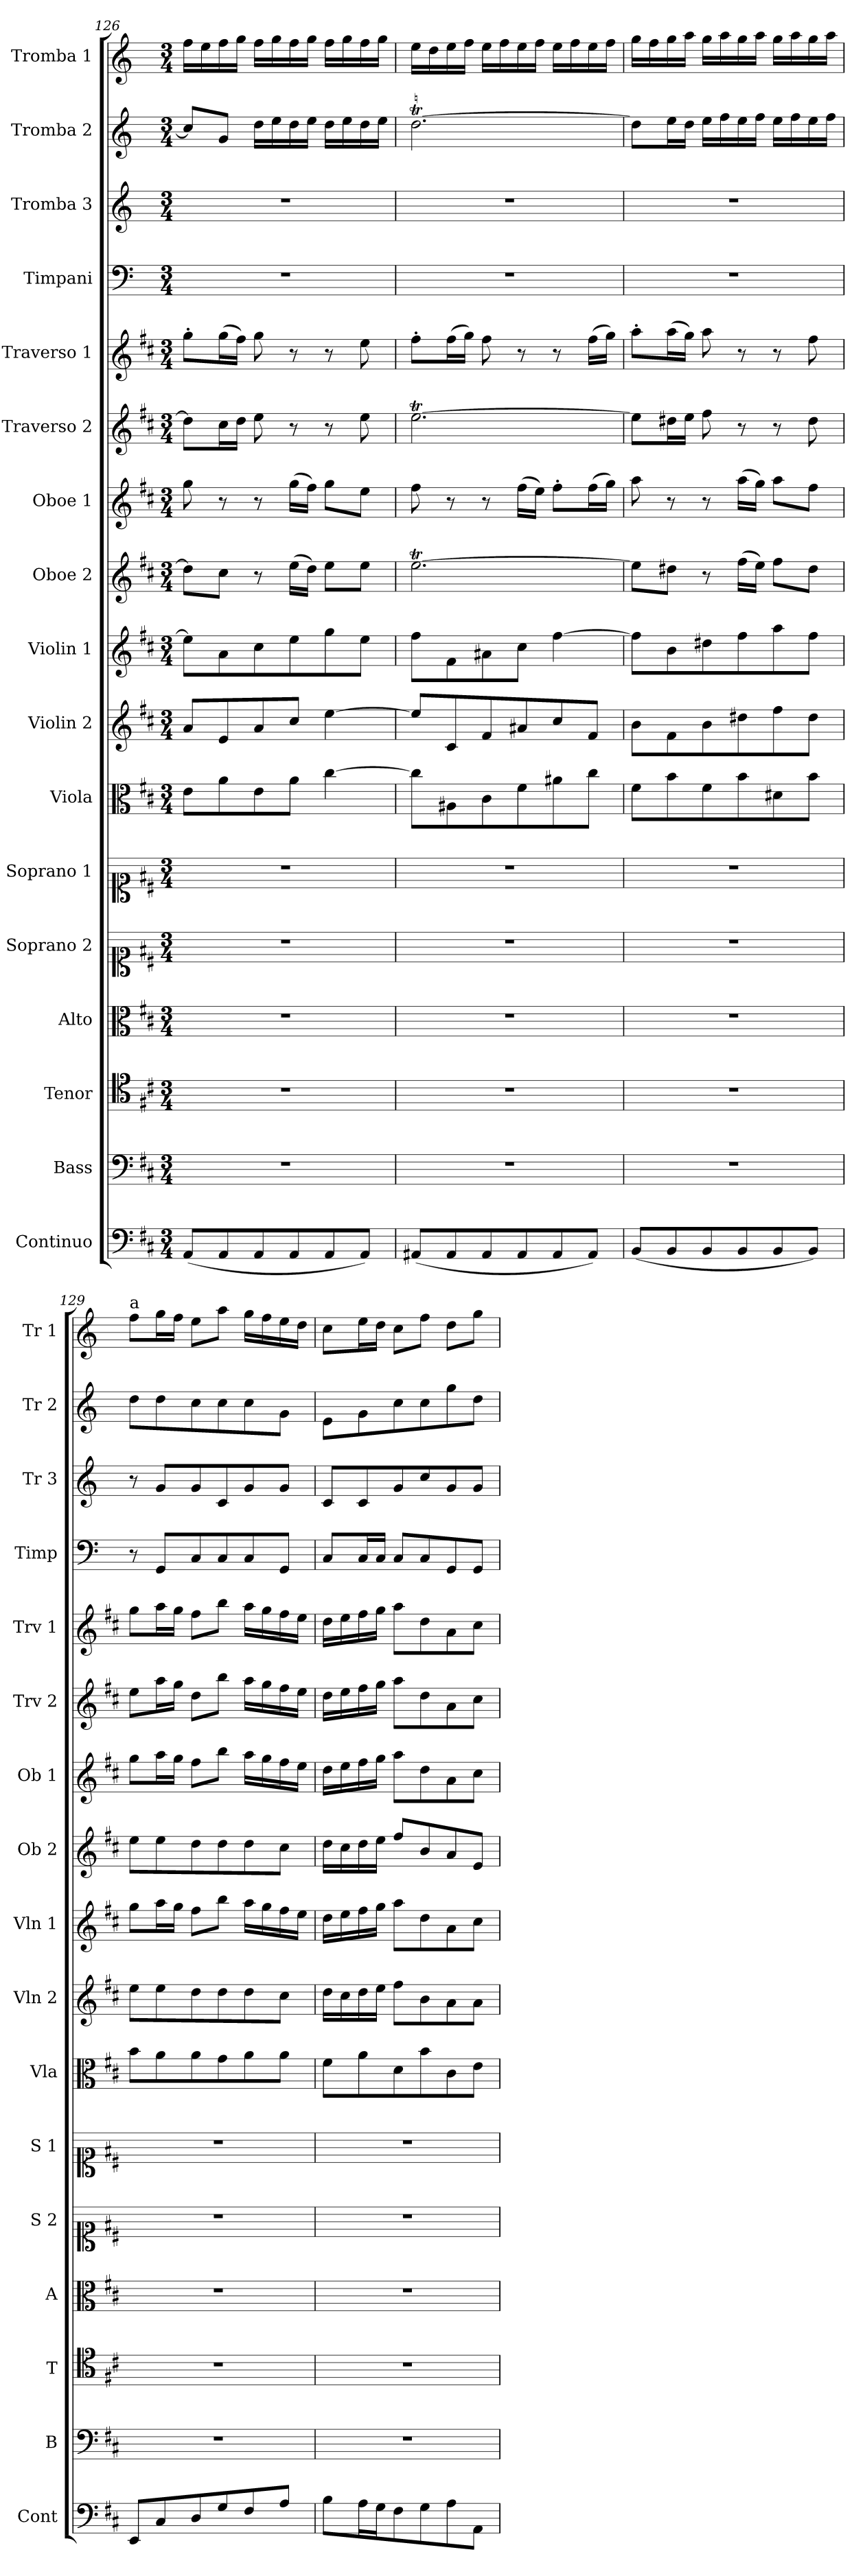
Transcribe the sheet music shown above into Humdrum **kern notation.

**kern	**kern	**kern	**kern	**kern	**kern	**kern	**kern	**kern	**kern	**kern	**kern	**kern	**kern	**kern	**kern	**kern
*part17	*part16	*part15	*part14	*part13	*part12	*part11	*part10	*part9	*part8	*part7	*part6	*part5	*part4	*part3	*part2	*part1
*staff17	*staff16	*staff15	*staff14	*staff13	*staff12	*staff11	*staff10	*staff9	*staff8	*staff7	*staff6	*staff5	*staff4	*staff3	*staff2	*staff1
*I"Continuo	*I"Bass	*I"Tenor	*I"Alto	*I"Soprano 2	*I"Soprano 1	*I"Viola	*I"Violin 2	*I"Violin 1	*I"Oboe 2	*I"Oboe 1	*I"Traverso 2	*I"Traverso 1	*I"Timpani	*I"Tromba 3	*I"Tromba 2	*I"Tromba 1
*I'Cont	*I'B	*I'T	*I'A	*I'S 2	*I'S 1	*I'Vla	*I'Vln 2	*I'Vln 1	*I'Ob 2	*I'Ob 1	*I'Trv 2	*I'Trv 1	*I'Timp	*I'Tr 3	*I'Tr 2	*I'Tr 1
!!LO:PB:g=z
*clefF4	*clefF4	*clefC4	*clefC3	*clefC1	*clefC1	*clefC3	*clefG2	*clefG2	*clefG2	*clefG2	*clefG2	*clefG2	*clefF4	*clefG2	*clefG2	*clefG2
*	*	*	*	*	*	*	*	*	*	*	*	*	*ITrd-1c-2	*ITrd-1c-2	*ITrd-1c-2	*ITrd-1c-2
*k[f#c#]	*k[f#c#]	*k[f#c#]	*k[f#c#]	*k[f#c#]	*k[f#c#]	*k[f#c#]	*k[f#c#]	*k[f#c#]	*k[f#c#]	*k[f#c#]	*k[f#c#]	*k[f#c#]	*k[f#c#]	*k[f#c#]	*k[f#c#]	*k[f#c#]
*M3/4	*M3/4	*M3/4	*M3/4	*M3/4	*M3/4	*M3/4	*M3/4	*M3/4	*M3/4	*M3/4	*M3/4	*M3/4	*M3/4	*M3/4	*M3/4	*M3/4
=126	=126	=126	=126	=126	=126	=126	=126	=126	=126	=126	=126	=126	=126	=126	=126	=126
(8AA/L	2.r	2.r	2.r	2.r	2.r	8e\L	8a/L	8ee\L]	8dd\L]	8gg\	8dd\L]	8gg'\L	2.r	2.r	8dd/L]	16gg\LL
.	.	.	.	.	.	.	.	.	.	.	.	.	.	.	.	16ff#\
8AA/	.	.	.	.	.	8a\	8e/	8a\	8cc#\J	8r	16cc#\L	(16gg\L	.	.	8a/J	16gg\
.	.	.	.	.	.	.	.	.	.	.	16dd\JJ	16ff#\JJ)	.	.	.	16aa\JJ
8AA/	.	.	.	.	.	8e\	8a/	8cc#\	8r	8r	8ee\	8gg\	.	.	16ee\LL	16gg\LL
.	.	.	.	.	.	.	.	.	.	.	.	.	.	.	16ff#\	16aa\
8AA/	.	.	.	.	.	8a\J	8cc#/J	8ee\	(16ee\LL	(16gg\LL	8r	8r	.	.	16ee\	16gg\
.	.	.	.	.	.	.	.	.	16dd\JJ)	16ff#\JJ)	.	.	.	.	16ff#\JJ	16aa\JJ
8AA/	.	.	.	.	.	[4cc#\	[4ee\	8gg\	8ee\L	8gg\L	8r	8r	.	.	16ee\LL	16gg\LL
.	.	.	.	.	.	.	.	.	.	.	.	.	.	.	16ff#\	16aa\
8AA/J)	.	.	.	.	.	.	.	8ee\J	8ee\J	8ee\J	8ee\	8ee\	.	.	16ee\	16gg\
.	.	.	.	.	.	.	.	.	.	.	.	.	.	.	16ff#\JJ	16aa\JJ
=127	=127	=127	=127	=127	=127	=127	=127	=127	=127	=127	=127	=127	=127	=127	=127	=127
(8AA#X/L	2.r	2.r	2.r	2.r	2.r	8cc#\L]	8ee/L]	8ff#\L	[2.eeT\	8ff#\	[2.eeT\	8ff#'\L	2.r	2.r	[2.eet\	16ff#\LL
.	.	.	.	.	.	.	.	.	.	.	.	.	.	.	.	16ee\
8AA#/	.	.	.	.	.	8A#X\	8c#/	8f#\	.	8r	.	(16ff#\L	.	.	.	16ff#\
.	.	.	.	.	.	.	.	.	.	.	.	16gg\JJ)	.	.	.	16gg\JJ
8AA#/	.	.	.	.	.	8c#\	8f#/	8a#X\	.	8r	.	8ff#\	.	.	.	16ff#\LL
.	.	.	.	.	.	.	.	.	.	.	.	.	.	.	.	16gg\
8AA#/	.	.	.	.	.	8f#\	8a#X/	8cc#\J	.	(16ff#\LL	.	8r	.	.	.	16ff#\
.	.	.	.	.	.	.	.	.	.	16ee\JJ)	.	.	.	.	.	16gg\JJ
8AA#/	.	.	.	.	.	8a#X\	8cc#/	[4ff#\	.	8ff#'\L	.	8r	.	.	.	16ff#\LL
.	.	.	.	.	.	.	.	.	.	.	.	.	.	.	.	16gg\
8AA#/J)	.	.	.	.	.	8cc#\J	8f#/J	.	.	(16ff#\L	.	(16ff#\LL	.	.	.	16ff#\
.	.	.	.	.	.	.	.	.	.	16gg\JJ)	.	16gg\JJ)	.	.	.	16gg\JJ
=128	=128	=128	=128	=128	=128	=128	=128	=128	=128	=128	=128	=128	=128	=128	=128	=128
(8BB/L	2.r	2.r	2.r	2.r	2.r	8f#\L	8b\L	8ff#\L]	8ee\L]	8aa\	8ee\L]	8aa'\L	2.r	2.r	8ee\L]	16aa\LL
.	.	.	.	.	.	.	.	.	.	.	.	.	.	.	.	16gg\
8BB/	.	.	.	.	.	8b\	8f#\	8b\	8dd#X\J	8r	16dd#X\L	(16aa\L	.	.	16ff#\L	16aa\
.	.	.	.	.	.	.	.	.	.	.	16ee\JJ	16gg\JJ)	.	.	16ee\JJ	16bb\JJ
8BB/	.	.	.	.	.	8f#\	8b\	8dd#X\	8r	8r	8ff#\	8aa\	.	.	16ff#\LL	16aa\LL
.	.	.	.	.	.	.	.	.	.	.	.	.	.	.	16gg\	16bb\
8BB/	.	.	.	.	.	8b\	8dd#X\	8ff#\	(16ff#\LL	(16aa\LL	8r	8r	.	.	16ff#\	16aa\
.	.	.	.	.	.	.	.	.	16ee\JJ)	16gg\JJ)	.	.	.	.	16gg\JJ	16bb\JJ
8BB/	.	.	.	.	.	8d#X\	8ff#\	8aa\	8ff#\L	8aa\L	8r	8r	.	.	16ff#\LL	16aa\LL
.	.	.	.	.	.	.	.	.	.	.	.	.	.	.	16gg\	16bb\
8BB/J)	.	.	.	.	.	8b\J	8dd#\J	8ff#\J	8dd#\J	8ff#\J	8dd#\	8ff#\	.	.	16ff#\	16aa\
.	.	.	.	.	.	.	.	.	.	.	.	.	.	.	16gg\JJ	16bb\JJ
=129	=129	=129	=129	=129	=129	=129	=129	=129	=129	=129	=129	=129	=129	=129	=129	=129
!	!	!	!	!	!	!	!	!	!	!	!	!	!	!	!	!LO:TX:a:t=a
8EE/L	2.r	2.r	2.r	2.r	2.r	8b\L	8ee\L	8gg\L	8ee\L	8gg\L	8ee\L	8gg\L	8r	8r	8ee\L	8gg\L
8C#/	.	.	.	.	.	8a\	8ee\	16aa\L	8ee\	16aa\L	16aa\L	16aa\L	8AA/L	8a/L	8ee\	16aa\L
.	.	.	.	.	.	.	.	16gg\JJ	.	16gg\JJ	16gg\JJ	16gg\JJ	.	.	.	16gg\JJ
8D/	.	.	.	.	.	8a\	8dd\	8ff#\L	8dd\	8ff#\L	8dd\L	8ff#\L	8D/	8a/	8dd\	8ff#\L
8G/	.	.	.	.	.	8g\	8dd\	8bb\J	8dd\	8bb\J	8bb\J	8bb\J	8D/	8d/	8dd\	8bb\J
8F#/	.	.	.	.	.	8a\	8dd\	16aa\LL	8dd\	16aa\LL	16aa\LL	16aa\LL	8D/	8a/	8dd\	16aa\LL
.	.	.	.	.	.	.	.	16gg\	.	16gg\	16gg\	16gg\	.	.	.	16gg\
8A/J	.	.	.	.	.	8a\J	8cc#\J	16ff#\	8cc#\J	16ff#\	16ff#\	16ff#\	8AA/J	8a/J	8a\J	16ff#\
.	.	.	.	.	.	.	.	16ee\JJ	.	16ee\JJ	16ee\JJ	16ee\JJ	.	.	.	16ee\JJ
=130	=130	=130	=130	=130	=130	=130	=130	=130	=130	=130	=130	=130	=130	=130	=130	=130
8B\L	2.r	2.r	2.r	2.r	2.r	8f#\L	16dd\LL	16dd\LL	16dd\LL	16dd\LL	16dd\LL	16dd\LL	8D/L	8d/L	8f#\L	8dd\L
.	.	.	.	.	.	.	16cc#\	16ee\	16cc#\	16ee\	16ee\	16ee\	.	.	.	.
16A\L	.	.	.	.	.	8a\	16dd\	16ff#\	16dd\	16ff#\	16ff#\	16ff#\	16D/L	8d/	8a\	16ff#\L
16G\J	.	.	.	.	.	.	16ee\JJ	16gg\JJ	16ee\JJ	16gg\JJ	16gg\JJ	16gg\JJ	16D/JJ	.	.	16ee\JJ
8F#\	.	.	.	.	.	8d\	8ff#\L	8aa\L	8ff#/L	8aa\L	8aa\L	8aa\L	8D/L	8a/	8dd\	8dd\L
8G\	.	.	.	.	.	8b\	8b\	8dd\	8b/	8dd\	8dd\	8dd\	8D/	8dd/	8dd\	8gg\J
8A\	.	.	.	.	.	8c#\	8a\	8a\	8a/	8a\	8a\	8a\	8AA/	8a/	8aa\	8ee\L
8AA\J	.	.	.	.	.	8e\J	8a\J	8cc#\J	8e/J	8cc#\J	8cc#\J	8cc#\J	8AA/J	8a/J	8ee\J	8aa\J
=	=	=	=	=	=	=	=	=	=	=	=	=	=	=	=	=
*-	*-	*-	*-	*-	*-	*-	*-	*-	*-	*-	*-	*-	*-	*-	*-	*-
